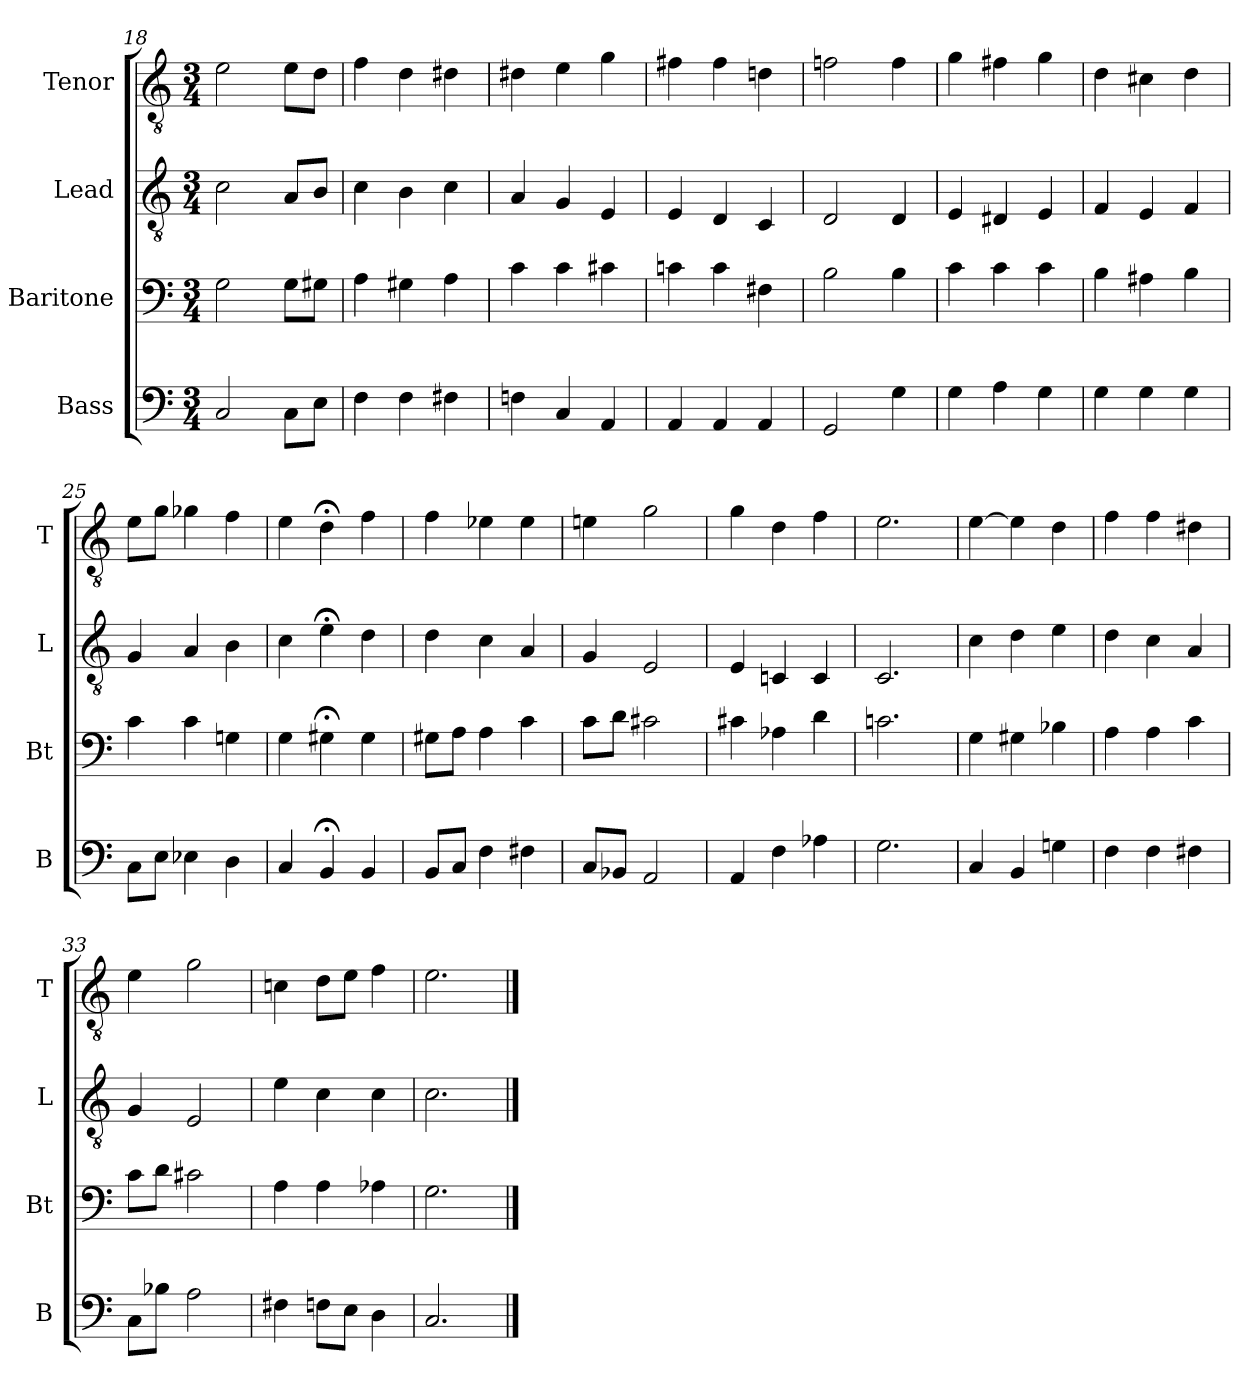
**kern	**kern	**kern	**kern
*part4	*part3	*part2	*part1
*staff4	*staff3	*staff2	*staff1
*I"Bass	*I"Baritone	*I"Lead	*I"Tenor
*I'B	*I'Bt	*I'L	*I'T
*clefF4	*clefF4	*clefGv2	*clefGv2
*k[]	*k[]	*k[]	*k[]
*C:	*C:	*C:	*C:
*M3/4	*M3/4	*M3/4	*M3/4
=18	=18	=18	=18
2C	2G	2c	2e
8CL	8GL	8AL	8eL
8EJ	8G#XJ	8BJ	8dJ
=19	=19	=19	=19
4F	4A	4c	4f
4F	4G#X	4B	4d
4F#X	4A	4c	4d#X
=20	=20	=20	=20
4Fn	4c	4A	4d#X
4C	4c	4G	4e
4AA	4c#X	4E	4g
=21	=21	=21	=21
4AA	4cn	4E	4f#X
4AA	4c	4D	4f#
4AA	4F#X	4C	4dn
=22	=22	=22	=22
2GG	2B	2D	2fn
4G	4B	4D	4f
=23	=23	=23	=23
4G	4c	4E	4g
4A	4c	4D#X	4f#X
4G	4c	4E	4g
=24	=24	=24	=24
4G	4B	4F	4d
4G	4A#X	4E	4c#X
4G	4B	4F	4d
=25	=25	=25	=25
8CL	4c	4G	8eL
8EJ	.	.	8gJ
4E-X	4c	4A	4g-X
4D	4Gn	4B	4f
=26	=26	=26	=26
4C	4G	4c	4e
4BB;<	4G#X;<	4e;<	4d;<
4BB	4G#	4d	4f
=27	=27	=27	=27
8BBL	8G#XL	4d	4f
8CJ	8AJ	.	.
4F	4A	4c	4e-X
4F#X	4c	4A	4e-
=28	=28	=28	=28
8CL	8cL	4G	4en
8BB-XJ	8dJ	.	.
2AA	2c#X	2E	2g
=29	=29	=29	=29
4AA	4c#X	4E	4g
4F	4A-X	4Cn	4d
4A-X	4d	4C	4f
=30	=30	=30	=30
2.G	2.cn	2.C	2.e
=31	=31	=31	=31
4C	4G	4c	[4e
4BB	4G#X	4d	4e]
4Gn	4B-X	4e	4d
=32	=32	=32	=32
4F	4A	4d	4f
4F	4A	4c	4f
4F#X	4c	4A	4d#X
=33	=33	=33	=33
8CL	8cL	4G	4e
8B-XJ	8dJ	.	.
2A	2c#X	2E	2g
=34	=34	=34	=34
4F#X	4A	4e	4cn
8FnL	4A	4c	8dL
8EJ	.	.	8eJ
4D	4A-X	4c	4f
=35	=35	=35	=35
2.C	2.G	2.c	2.e
==	==	==	==
*-	*-	*-	*-
